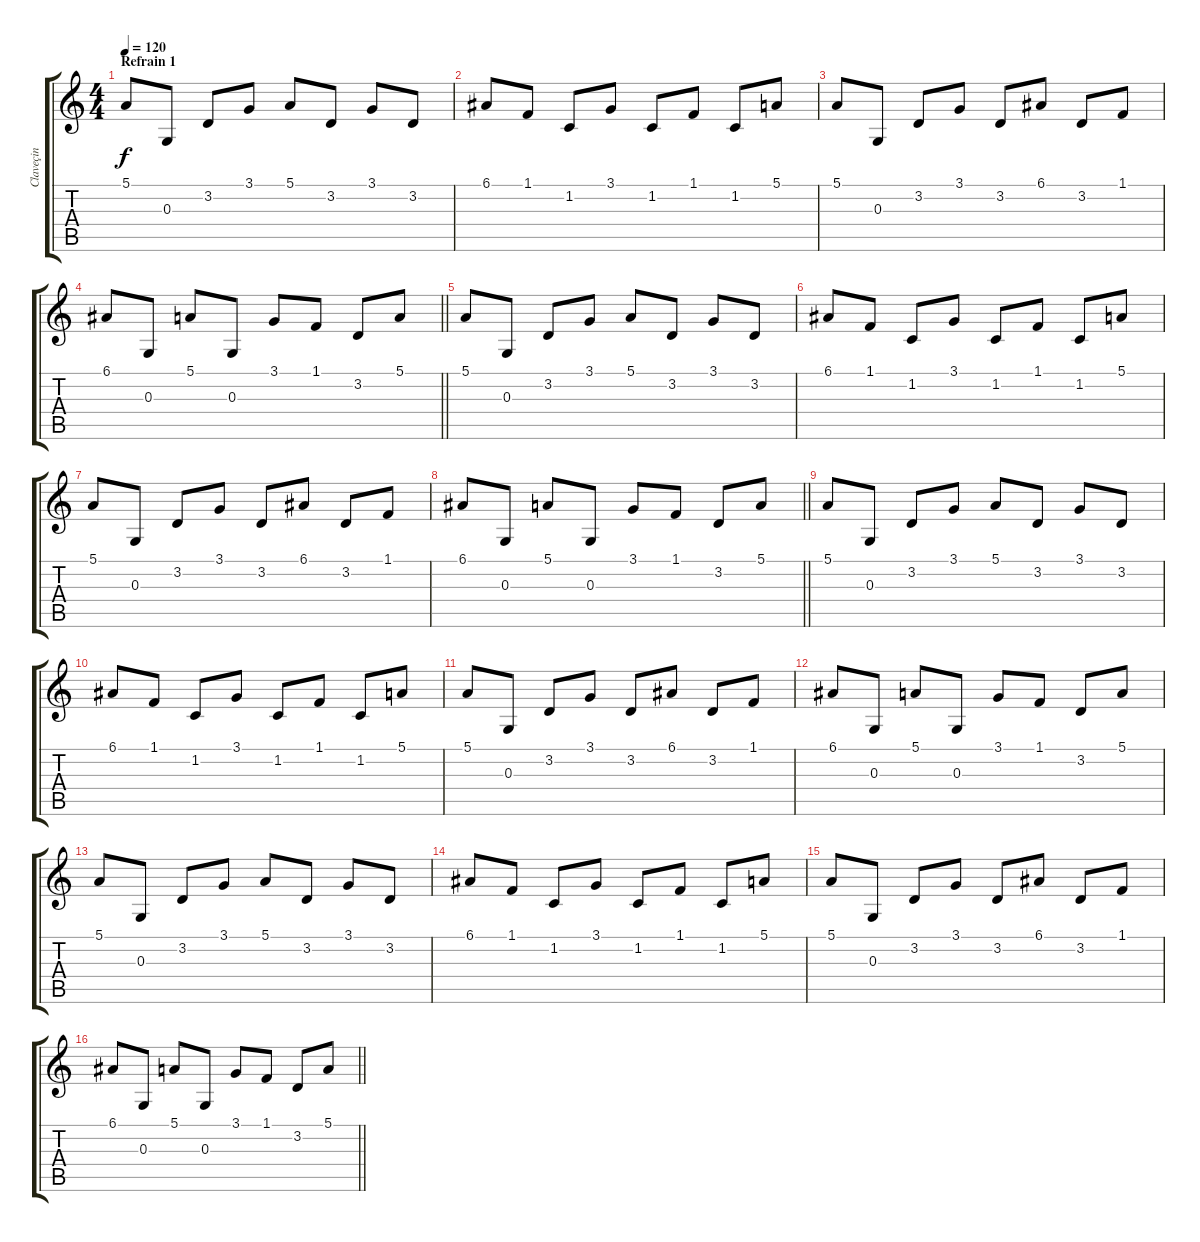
\track ("Claveçin" "Claveçin") {instrument harpsichord}
\staff {score tabs}
\tuning (E4 B3 G3 D3 A2 E2) {hide}
\ts (4 4)
\section ("" "Refrain 1")
\tempo 120
\clef g2
\ks c
5.1.8{dy f} 0.3.8 3.2.8 3.1.8 5.1.8 3.2.8 3.1.8 3.2.8 |
6.1.8 1.1.8 1.2.8 3.1.8 1.2.8 1.1.8 1.2.8 5.1.8 |
5.1.8 0.3.8 3.2.8 3.1.8 3.2.8 6.1.8 3.2.8 1.1.8 |
\barLineRight lightlight
6.1.8 0.3.8 5.1.8 0.3.8 3.1.8 1.1.8 3.2.8 5.1.8 |
5.1.8 0.3.8 3.2.8 3.1.8 5.1.8 3.2.8 3.1.8 3.2.8 |
6.1.8 1.1.8 1.2.8 3.1.8 1.2.8 1.1.8 1.2.8 5.1.8 |
5.1.8 0.3.8 3.2.8 3.1.8 3.2.8 6.1.8 3.2.8 1.1.8 |
\barLineRight lightlight
6.1.8 0.3.8 5.1.8 0.3.8 3.1.8 1.1.8 3.2.8 5.1.8 |
5.1.8 0.3.8 3.2.8 3.1.8 5.1.8 3.2.8 3.1.8 3.2.8 |
6.1.8 1.1.8 1.2.8 3.1.8 1.2.8 1.1.8 1.2.8 5.1.8 |
5.1.8 0.3.8 3.2.8 3.1.8 3.2.8 6.1.8 3.2.8 1.1.8 |
6.1.8 0.3.8 5.1.8 0.3.8 3.1.8 1.1.8 3.2.8 5.1.8 |
5.1.8 0.3.8 3.2.8 3.1.8 5.1.8 3.2.8 3.1.8 3.2.8 |
6.1.8 1.1.8 1.2.8 3.1.8 1.2.8 1.1.8 1.2.8 5.1.8 |
5.1.8 0.3.8 3.2.8 3.1.8 3.2.8 6.1.8 3.2.8 1.1.8 |
\barLineRight lightlight
6.1.8 0.3.8 5.1.8 0.3.8 3.1.8 1.1.8 3.2.8 5.1.8
